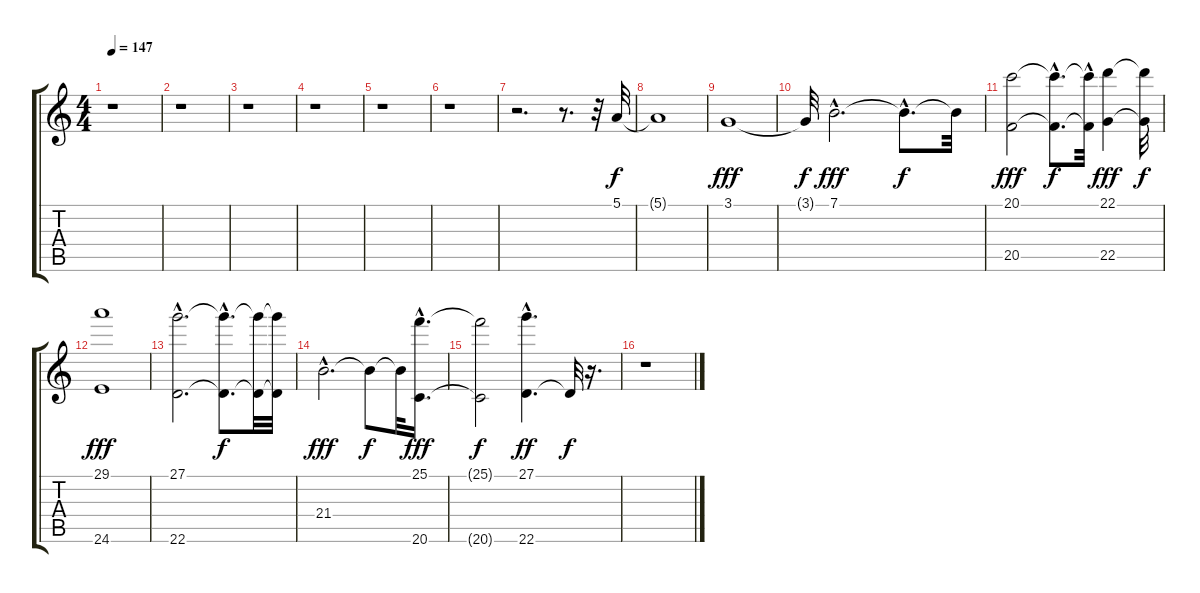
\track "" {instrument stringensemble2}
\staff {score tabs}
\tuning (E4 B3 G3 D3 A2 E2) {hide}
\ts (4 4)
\tempo 147
\clef g2
\ks c
r.1{dy f} |
r.1 |
r.1 |
r.1 |
r.1 |
r.1 |
r.2{d} r.8{d} r.32 5.1.32 |
5.1{t}.1 |
3.1.1{dy fff} |
3.1{t}.32{dy f} 7.1{hac}.2{d dy fff} 7.1{hac t}.8{d dy f} 7.1{t}.32 |
(20.1 20.5).2{dy fff} (20.1{hac t} 20.5{hac t}).8{d dy f} (20.1{hac t} 20.5{hac t}).32 (22.1 22.5).4{dy fff} (22.1{t} 22.5{t}).32{dy f} |
(29.1 24.6).1{dy fff} |
(27.1{hac} 22.6{hac}).2{d} (27.1{hac t} 22.6{hac t}).8{d dy f} (27.1{t} 22.6{t}).32 (27.1{t} 22.6{t}).32 |
21.4{hac}.2{d dy fff} 21.4{t}.8{dy f} 21.4{t}.32 (25.1{hac} 20.6{hac}).16{d dy fff} |
(25.1{t} 20.6{t}).2{dy f} (27.1 22.6{hac}).4{d dy ff} 22.6{t}.32{dy f} r.16{d} |
r.1
